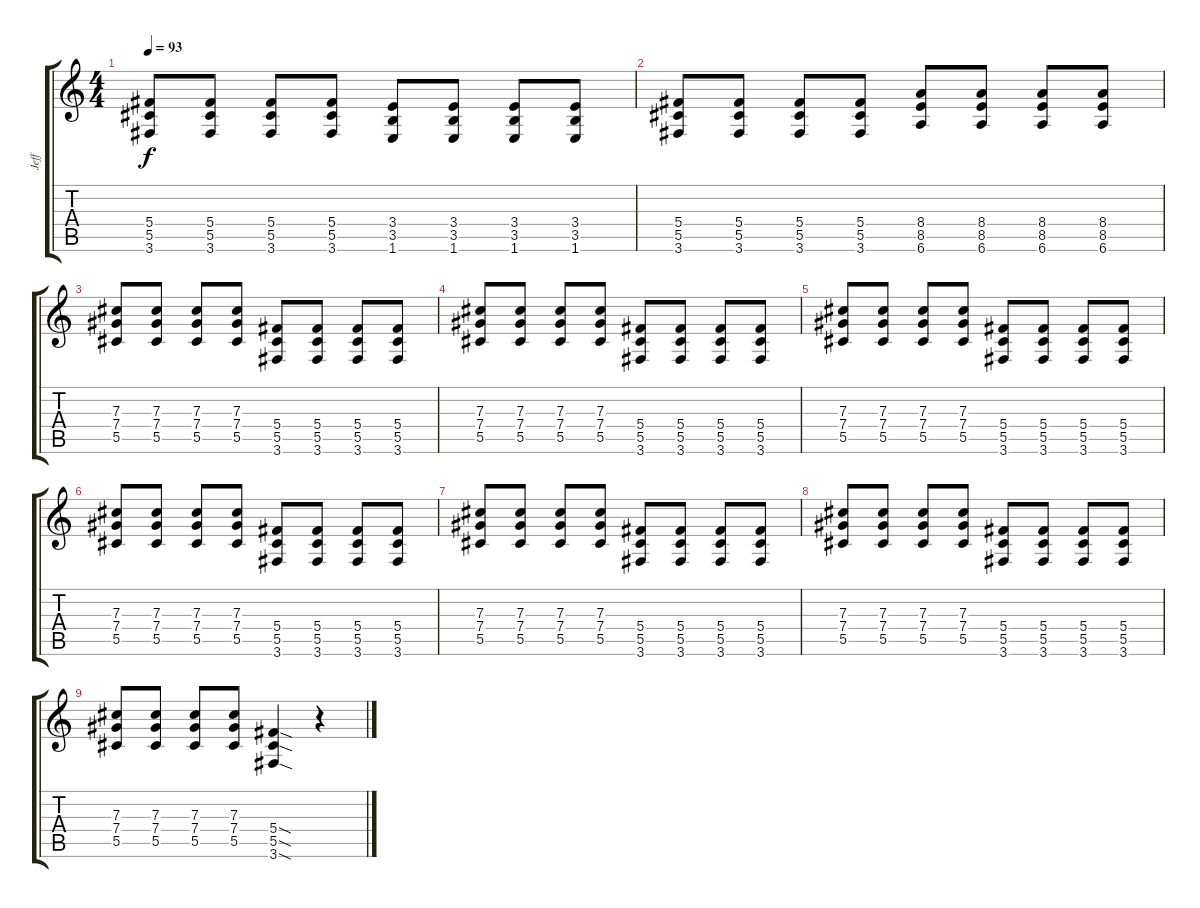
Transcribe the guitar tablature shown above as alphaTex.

\track ("Jeff" "Jeff") {instrument distortionguitar}
\staff {score tabs}
\tuning (Eb4 Bb3 Gb3 Db3 Ab2 Eb2) {hide}
\ts (4 4)
\tempo 93
\clef g2
\ks c
(5.4 5.5 3.6).8{dy f} (5.4 5.5 3.6).8 (5.4 5.5 3.6).8 (5.4 5.5 3.6).8 (3.4 3.5 1.6).8 (3.4 3.5 1.6).8 (3.4 3.5 1.6).8 (3.4 3.5 1.6).8 |
(5.4 5.5 3.6).8 (5.4 5.5 3.6).8 (5.4 5.5 3.6).8 (5.4 5.5 3.6).8 (8.4 8.5 6.6).8 (8.4 8.5 6.6).8 (8.4 8.5 6.6).8 (8.4 8.5 6.6).8 |
(7.3 7.4 5.5).8 (7.3 7.4 5.5).8 (7.3 7.4 5.5).8 (7.3 7.4 5.5).8 (5.4 5.5 3.6).8 (5.4 5.5 3.6).8 (5.4 5.5 3.6).8 (5.4 5.5 3.6).8 |
(7.3 7.4 5.5).8 (7.3 7.4 5.5).8 (7.3 7.4 5.5).8 (7.3 7.4 5.5).8 (5.4 5.5 3.6).8 (5.4 5.5 3.6).8 (5.4 5.5 3.6).8 (5.4 5.5 3.6).8 |
(7.3 7.4 5.5).8 (7.3 7.4 5.5).8 (7.3 7.4 5.5).8 (7.3 7.4 5.5).8 (5.4 5.5 3.6).8 (5.4 5.5 3.6).8 (5.4 5.5 3.6).8 (5.4 5.5 3.6).8 |
(7.3 7.4 5.5).8 (7.3 7.4 5.5).8 (7.3 7.4 5.5).8 (7.3 7.4 5.5).8 (5.4 5.5 3.6).8 (5.4 5.5 3.6).8 (5.4 5.5 3.6).8 (5.4 5.5 3.6).8 |
(7.3 7.4 5.5).8 (7.3 7.4 5.5).8 (7.3 7.4 5.5).8 (7.3 7.4 5.5).8 (5.4 5.5 3.6).8 (5.4 5.5 3.6).8 (5.4 5.5 3.6).8 (5.4 5.5 3.6).8 |
(7.3 7.4 5.5).8 (7.3 7.4 5.5).8 (7.3 7.4 5.5).8 (7.3 7.4 5.5).8 (5.4 5.5 3.6).8 (5.4 5.5 3.6).8 (5.4 5.5 3.6).8 (5.4 5.5 3.6).8 |
(7.3 7.4 5.5).8 (7.3 7.4 5.5).8 (7.3 7.4 5.5).8 (7.3 7.4 5.5).8 (5.4{sod} 5.5{sod} 3.6{sod}).4 r.4
